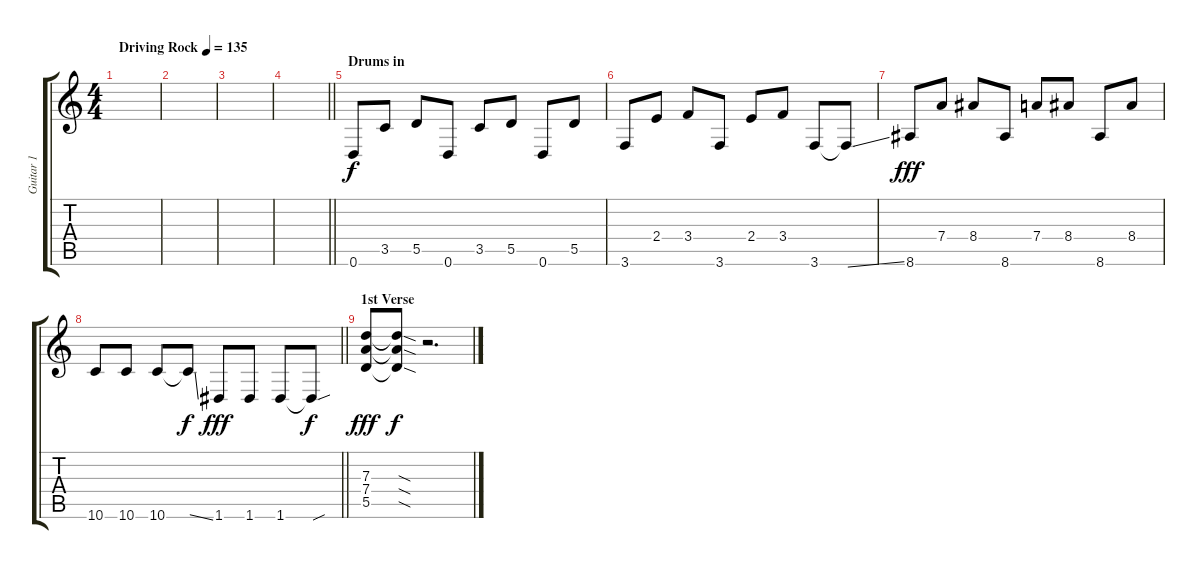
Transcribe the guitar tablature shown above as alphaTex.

\track ("Guitar 1" "Guitar 1") {instrument overdrivenguitar}
\staff {score tabs}
\tuning (E4 B3 G3 D3 A2 D2) {hide}
\ts (4 4)
\tempo (135 "Driving Rock")
\clef g2
\ks c
|
|
|
\barLineRight lightlight
|
\section ("" "Drums in")
0.6.8 3.5.8 5.5.8 0.6.8 3.5.8 5.5.8 0.6.8 5.5.8 |
3.6.8 2.4.8 3.4.8 3.6.8 2.4.8 3.4.8 3.6.8 3.6{ss t}.8{dy f} |
8.6.8{dy fff} 7.4.8 8.4.8 8.6.8 7.4.8 8.4.8 8.6.8 8.4.8 |
\barLineRight lightlight
10.6.8 10.6.8 10.6.8 10.6{ss t}.8{dy f} 1.6.8{dy fff} 1.6.8 1.6.8 1.6{sou t}.8{dy f} |
\section ("" "1st Verse")
(7.3 7.4 5.5).8{dy fff} (7.3{sod t} 7.4{sod t} 5.5{sod t}).8{dy f} r.2{d}
